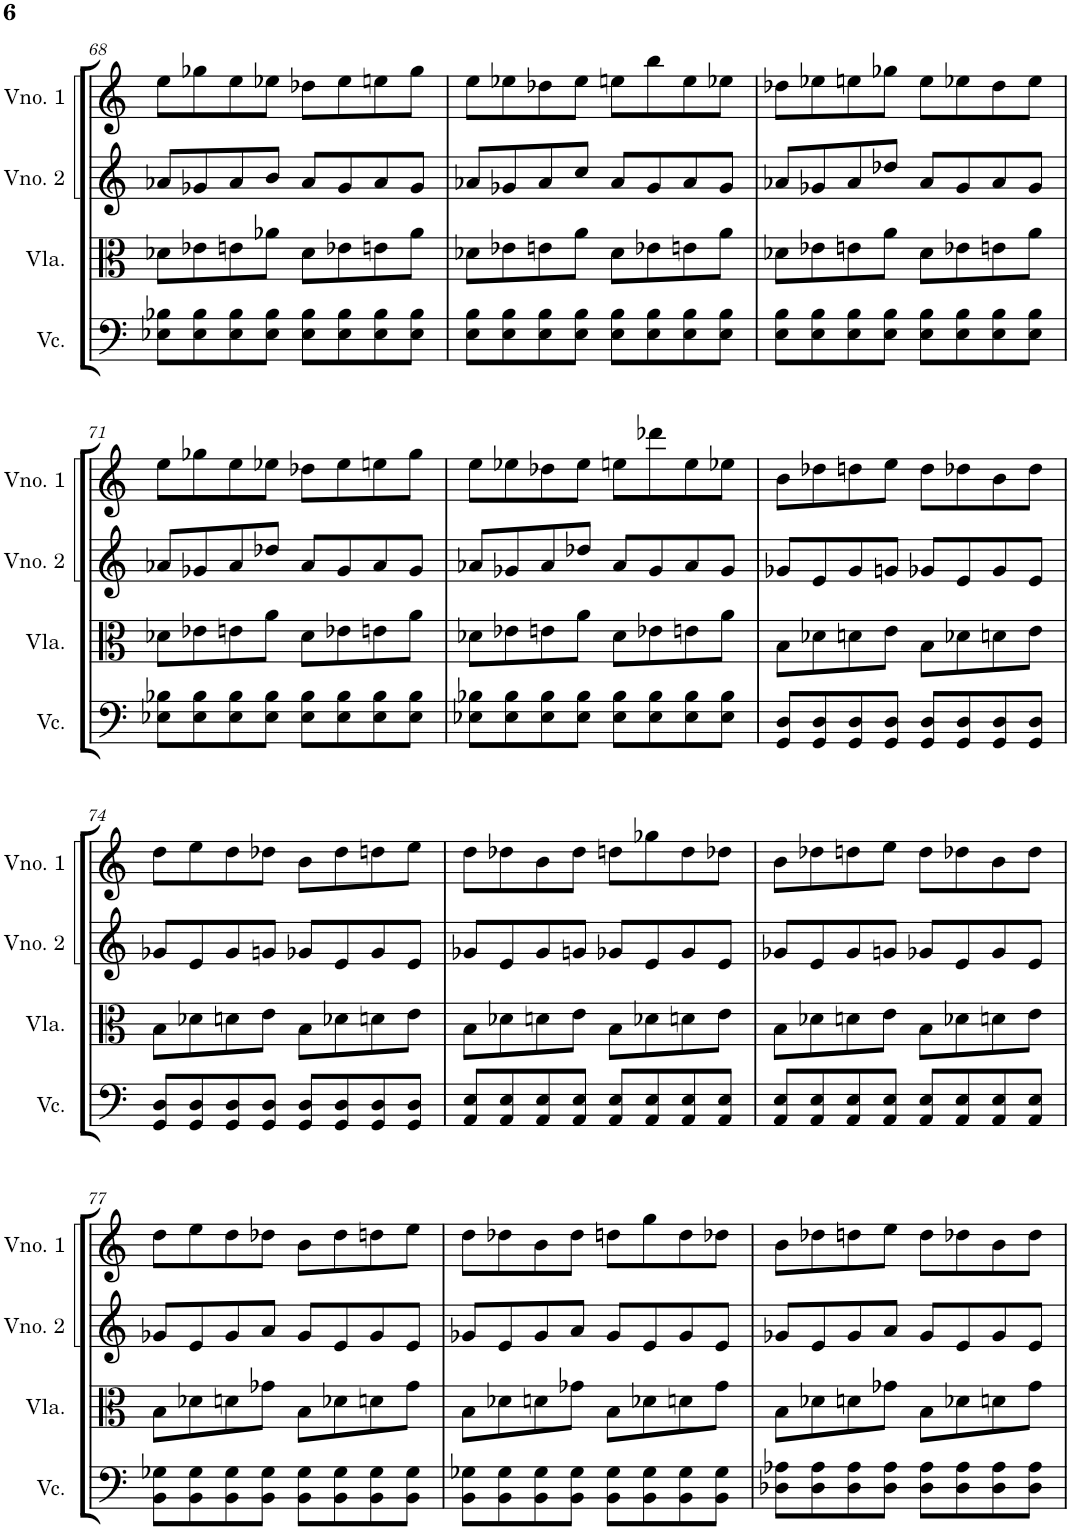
**kern	**kern	**kern	**kern
*part4	*part3	*part2	*part1
*staff4	*staff3	*staff2	*staff1
*I"Violoncelo	*I"Viola	*I"Violino 2	*I"Violino 1
*I'Vc.	*I'Vla.	*I'Vno. 2	*I'Vno. 1
!!LO:PB:g=z
*clefF4	*clefC3	*clefG2	*clefG2
*k[]	*k[]	*k[]	*k[]
*M4/4	*M4/4	*M4/4	*M4/4
=68	=68	=68	=68
8E-X\ 8B-X\L	8d-X\L	8a-X/L	8ee\L
8E-\ 8B-\	8e-X\	8g-X/	8gg-X\
8E-\ 8B-\	8en\	8a-/	8ee\
8E-\ 8B-\J	8a-X\J	8b/J	8ee-X\J
8E-\ 8B-\L	8d-\L	8a-/L	8dd-X\L
8E-\ 8B-\	8e-X\	8g-/	8ee-\
8E-\ 8B-\	8en\	8a-/	8een\
8E-\ 8B-\J	8a-\J	8g-/J	8gg-\J
=69	=69	=69	=69
8E\ 8B\L	8d-X\L	8a-X/L	8ee\L
8E\ 8B\	8e-X\	8g-X/	8ee-X\
8E\ 8B\	8en\	8a-/	8dd-X\
8E\ 8B\J	8a\J	8cc/J	8ee-\J
8E\ 8B\L	8d-\L	8a-/L	8een\L
8E\ 8B\	8e-X\	8g-/	8bb\
8E\ 8B\	8en\	8a-/	8ee\
8E\ 8B\J	8a\J	8g-/J	8ee-X\J
=70	=70	=70	=70
8E\ 8B\L	8d-X\L	8a-X/L	8dd-X\L
8E\ 8B\	8e-X\	8g-X/	8ee-X\
8E\ 8B\	8en\	8a-/	8een\
8E\ 8B\J	8a\J	8dd-X/J	8gg-X\J
8E\ 8B\L	8d-\L	8a-/L	8ee\L
8E\ 8B\	8e-X\	8g-/	8ee-X\
8E\ 8B\	8en\	8a-/	8dd-\
8E\ 8B\J	8a\J	8g-/J	8ee-\J
!!LO:LB:g=z
=71	=71	=71	=71
8E-X\ 8B-X\L	8d-X\L	8a-X/L	8ee\L
8E-\ 8B-\	8e-X\	8g-X/	8gg-X\
8E-\ 8B-\	8en\	8a-/	8ee\
8E-\ 8B-\J	8a\J	8dd-X/J	8ee-X\J
8E-\ 8B-\L	8d-\L	8a-/L	8dd-X\L
8E-\ 8B-\	8e-X\	8g-/	8ee-\
8E-\ 8B-\	8en\	8a-/	8een\
8E-\ 8B-\J	8a\J	8g-/J	8gg-\J
=72	=72	=72	=72
8E-X\ 8B-X\L	8d-X\L	8a-X/L	8ee\L
8E-\ 8B-\	8e-X\	8g-X/	8ee-X\
8E-\ 8B-\	8en\	8a-/	8dd-X\
8E-\ 8B-\J	8a\J	8dd-X/J	8ee-\J
8E-\ 8B-\L	8d-\L	8a-/L	8een\L
8E-\ 8B-\	8e-X\	8g-/	8ddd-X\
8E-\ 8B-\	8en\	8a-/	8ee\
8E-\ 8B-\J	8a\J	8g-/J	8ee-X\J
=73	=73	=73	=73
8GG/ 8D/L	8B\L	8g-X/L	8b\L
8GG/ 8D/	8d-X\	8e/	8dd-X\
8GG/ 8D/	8dn\	8g-/	8ddn\
8GG/ 8D/J	8e\J	8gn/J	8ee\J
8GG/ 8D/L	8B\L	8g-X/L	8dd\L
8GG/ 8D/	8d-X\	8e/	8dd-X\
8GG/ 8D/	8dn\	8g-/	8b\
8GG/ 8D/J	8e\J	8e/J	8dd-\J
!!LO:LB:g=z
=74	=74	=74	=74
8GG/ 8D/L	8B\L	8g-X/L	8dd\L
8GG/ 8D/	8d-X\	8e/	8ee\
8GG/ 8D/	8dn\	8g-/	8dd\
8GG/ 8D/J	8e\J	8gn/J	8dd-X\J
8GG/ 8D/L	8B\L	8g-X/L	8b\L
8GG/ 8D/	8d-X\	8e/	8dd-\
8GG/ 8D/	8dn\	8g-/	8ddn\
8GG/ 8D/J	8e\J	8e/J	8ee\J
=75	=75	=75	=75
8AA/ 8E/L	8B\L	8g-X/L	8dd\L
8AA/ 8E/	8d-X\	8e/	8dd-X\
8AA/ 8E/	8dn\	8g-/	8b\
8AA/ 8E/J	8e\J	8gn/J	8dd-\J
8AA/ 8E/L	8B\L	8g-X/L	8ddn\L
8AA/ 8E/	8d-X\	8e/	8gg-X\
8AA/ 8E/	8dn\	8g-/	8dd\
8AA/ 8E/J	8e\J	8e/J	8dd-X\J
=76	=76	=76	=76
8AA/ 8E/L	8B\L	8g-X/L	8b\L
8AA/ 8E/	8d-X\	8e/	8dd-X\
8AA/ 8E/	8dn\	8g-/	8ddn\
8AA/ 8E/J	8e\J	8gn/J	8ee\J
8AA/ 8E/L	8B\L	8g-X/L	8dd\L
8AA/ 8E/	8d-X\	8e/	8dd-X\
8AA/ 8E/	8dn\	8g-/	8b\
8AA/ 8E/J	8e\J	8e/J	8dd-\J
!!LO:LB:g=z
=77	=77	=77	=77
8BB\ 8G-X\L	8B\L	8g-X/L	8dd\L
8BB\ 8G-\	8d-X\	8e/	8ee\
8BB\ 8G-\	8dn\	8g-/	8dd\
8BB\ 8G-\J	8g-X\J	8a/J	8dd-X\J
8BB\ 8G-\L	8B\L	8g-/L	8b\L
8BB\ 8G-\	8d-X\	8e/	8dd-\
8BB\ 8G-\	8dn\	8g-/	8ddn\
8BB\ 8G-\J	8g-\J	8e/J	8ee\J
=78	=78	=78	=78
8BB\ 8G-X\L	8B\L	8g-X/L	8dd\L
8BB\ 8G-\	8d-X\	8e/	8dd-X\
8BB\ 8G-\	8dn\	8g-/	8b\
8BB\ 8G-\J	8g-X\J	8a/J	8dd-\J
8BB\ 8G-\L	8B\L	8g-/L	8ddn\L
8BB\ 8G-\	8d-X\	8e/	8gg\
8BB\ 8G-\	8dn\	8g-/	8dd\
8BB\ 8G-\J	8g-\J	8e/J	8dd-X\J
=79	=79	=79	=79
8D-X\ 8A-X\L	8B\L	8g-X/L	8b\L
8D-\ 8A-\	8d-X\	8e/	8dd-X\
8D-\ 8A-\	8dn\	8g-/	8ddn\
8D-\ 8A-\J	8g-X\J	8a/J	8ee\J
8D-\ 8A-\L	8B\L	8g-/L	8dd\L
8D-\ 8A-\	8d-X\	8e/	8dd-X\
8D-\ 8A-\	8dn\	8g-/	8b\
8D-\ 8A-\J	8g-\J	8e/J	8dd-\J
=	=	=	=
*-	*-	*-	*-
